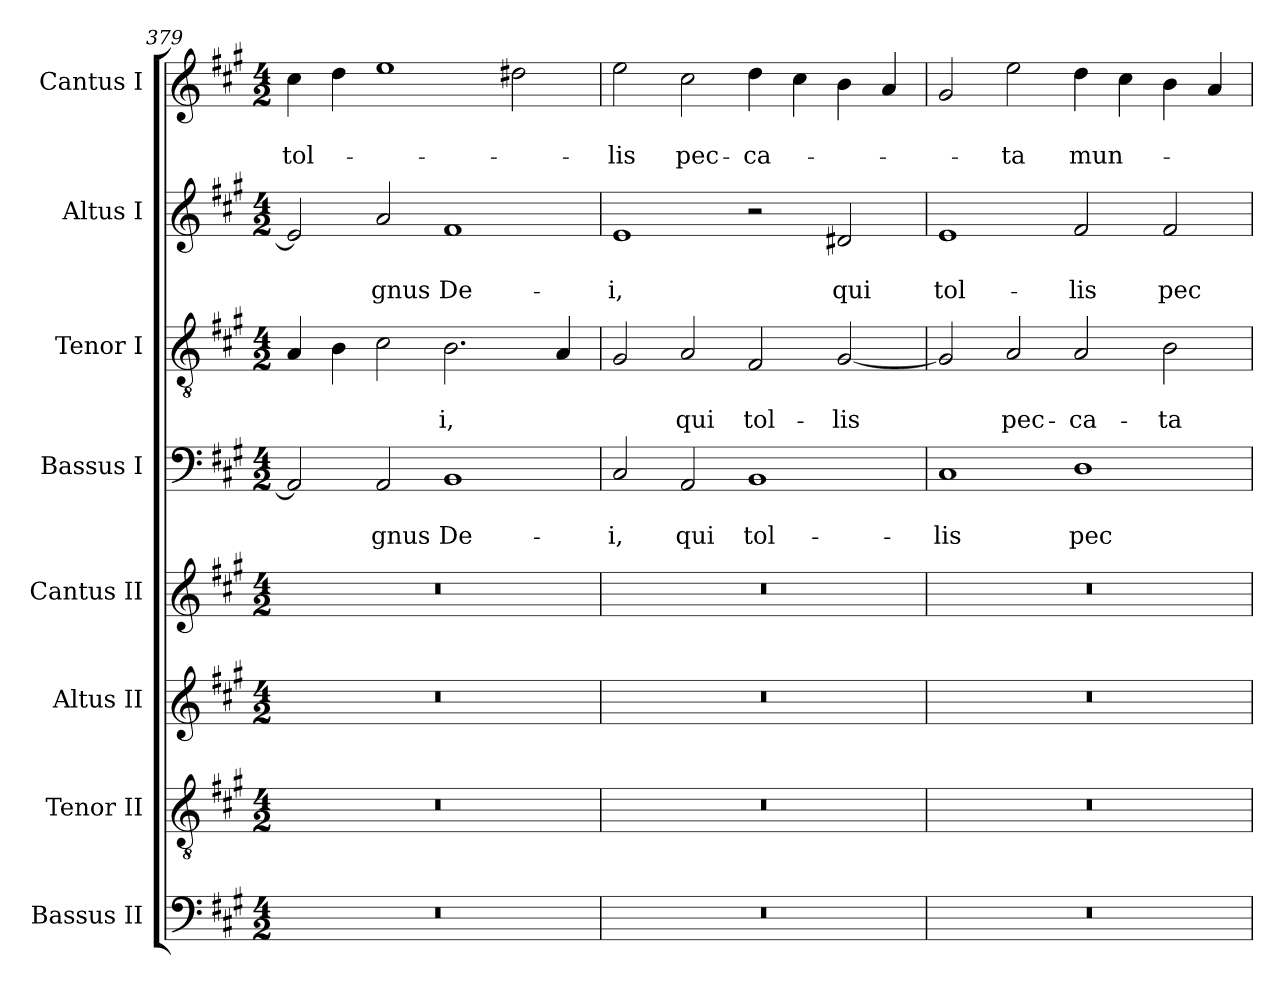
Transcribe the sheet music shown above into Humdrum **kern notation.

**kern	**kern	**kern	**kern	**kern	**text	**text	**kern	**text	**text	**kern	**text	**text	**kern	**text	**text
*part8	*part7	*part6	*part5	*part4	*part4	*part4	*part3	*part3	*part3	*part2	*part2	*part2	*part1	*part1	*part1
*staff8	*staff7	*staff6	*staff5	*staff4	*staff4	*staff4	*staff3	*staff3	*staff3	*staff2	*staff2	*staff2	*staff1	*staff1	*staff1
*I"Bassus II	*I"Tenor II	*I"Altus II	*I"Cantus II	*I"Bassus I	*	*	*I"Tenor I	*	*	*I"Altus I	*	*	*I"Cantus I	*	*
*I'B II	*I'T II	*I'A II	*I'C II	*I'B I	*	*	*I'T I	*	*	*I'A I	*	*	*I'C I	*	*
*clefF4	*clefGv2	*clefG2	*clefG2	*clefF4	*	*	*clefGv2	*	*	*clefG2	*	*	*clefG2	*	*
*k[f#c#g#]	*k[f#c#g#]	*k[f#c#g#]	*k[f#c#g#]	*k[f#c#g#]	*	*	*k[f#c#g#]	*	*	*k[f#c#g#]	*	*	*k[f#c#g#]	*	*
*A:	*A:	*A:	*A:	*A:	*	*	*A:	*	*	*A:	*	*	*A:	*	*
*M4/2	*M4/2	*M4/2	*M4/2	*M4/2	*	*	*M4/2	*	*	*M4/2	*	*	*M4/2	*	*
=379	=379	=379	=379	=379	=379	=379	=379	=379	=379	=379	=379	=379	=379	=379	=379
0r	0r	0r	0r	2AA/]	.	.	4A/	.	.	2e/]	.	.	4cc#\	.	tol-
.	.	.	.	.	.	.	4B\	.	.	.	.	.	4dd\	.	.
.	.	.	.	2AA/	.	-gnus	2c#\	.	.	2a/	.	-gnus	1ee	.	.
.	.	.	.	1BB	.	De-	2.B\	.	-i,	1f#	.	De-	.	.	.
.	.	.	.	.	.	.	.	.	.	.	.	.	2dd#X\	.	.
.	.	.	.	.	.	.	4A/	.	.	.	.	.	.	.	.
=380	=380	=380	=380	=380	=380	=380	=380	=380	=380	=380	=380	=380	=380	=380	=380
0r	0r	0r	0r	2C#/	.	-i,	2G#/	.	.	1e	.	-i,	2ee\	.	-lis
.	.	.	.	2AA/	.	qui	2A/	.	qui	.	.	.	2cc#\	.	pec-
.	.	.	.	1BB	.	tol-	2F#/	.	tol-	2r	.	.	4dd\	.	-ca-
.	.	.	.	.	.	.	.	.	.	.	.	.	4cc#\	.	.
.	.	.	.	.	.	.	[2G#/	.	-lis	2d#X/	.	qui	4b\	.	.
.	.	.	.	.	.	.	.	.	.	.	.	.	4a/	.	.
=381	=381	=381	=381	=381	=381	=381	=381	=381	=381	=381	=381	=381	=381	=381	=381
0r	0r	0r	0r	1C#	.	-lis	2G#/]	.	.	1e	.	tol-	2g#/	.	.
.	.	.	.	.	.	.	2A/	.	pec-	.	.	.	2ee\	.	-ta
.	.	.	.	1D	.	pec-	2A/	.	-ca-	2f#/	.	-lis	4dd\	.	mun-
.	.	.	.	.	.	.	.	.	.	.	.	.	4cc#\	.	.
.	.	.	.	.	.	.	2B\	.	-ta	2f#/	.	pec-	4b\	.	.
.	.	.	.	.	.	.	.	.	.	.	.	.	4a/	.	.
=	=	=	=	=	=	=	=	=	=	=	=	=	=	=	=
*-	*-	*-	*-	*-	*-	*-	*-	*-	*-	*-	*-	*-	*-	*-	*-
